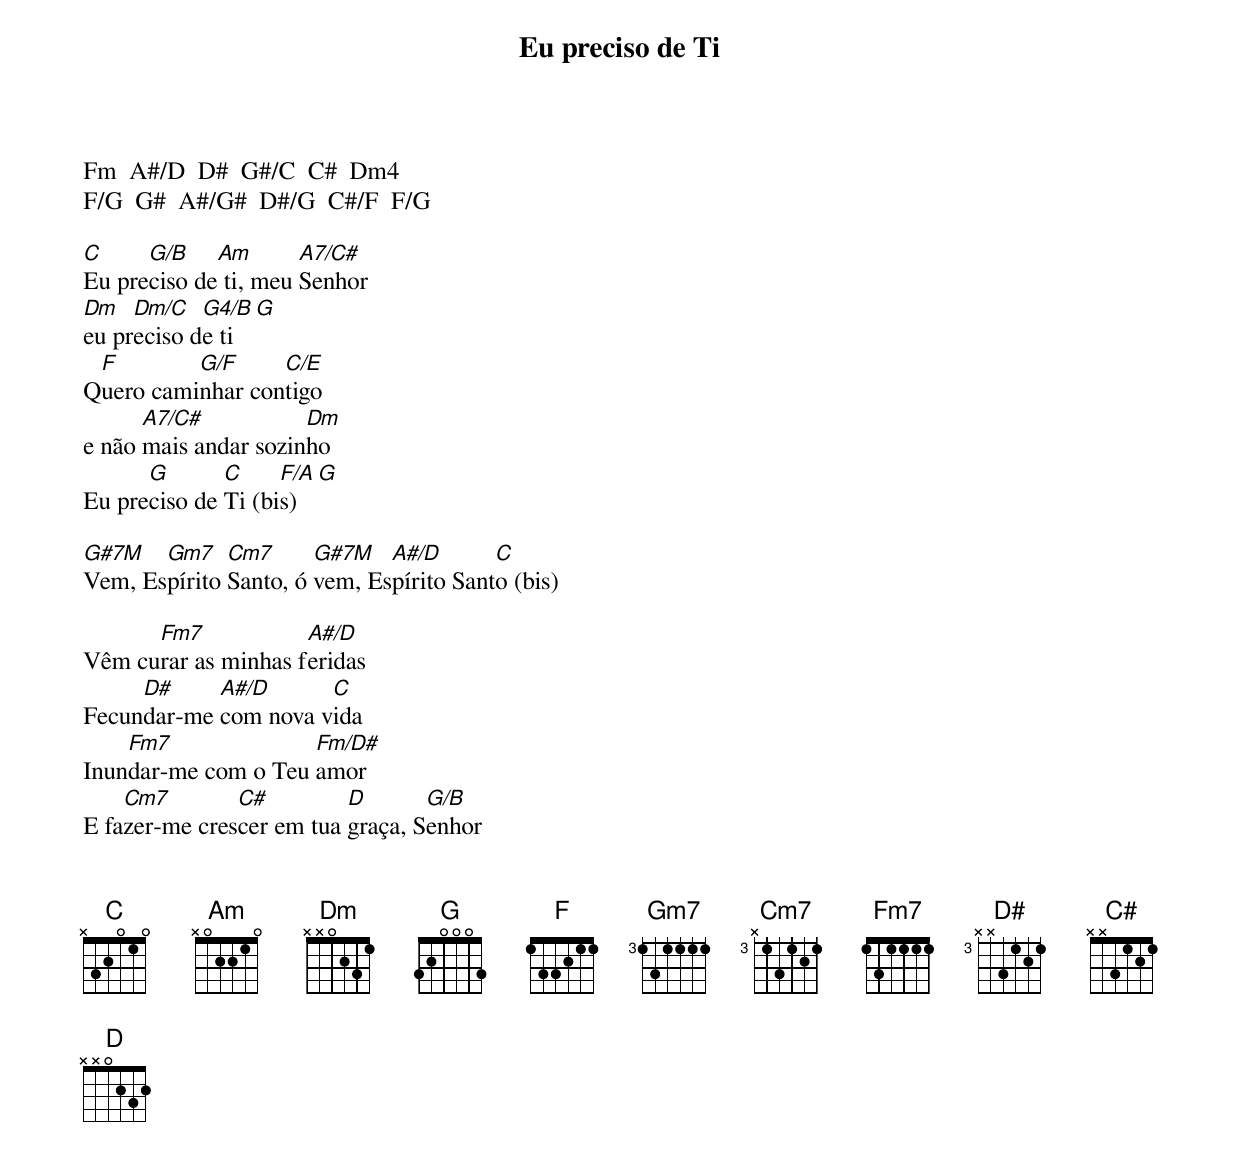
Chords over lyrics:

Eu preciso de Ti

Fm  A#/D  D#  G#/C  C#  Dm4
F/G  G#  A#/G#  D#/G  C#/F  F/G

C     G/B    Am       A7/C#
Eu preciso de ti, meu Senhor
Dm   Dm/C   G4/B G
eu preciso de ti
 F        G/F     C/E
Quero caminhar contigo
      A7/C#           Dm
e não mais andar sozinho
      G       C     F/A  G
Eu preciso de Ti (bis)

G#7M   Gm7    Cm7      G#7M   A#/D       C
Vem, Espírito Santo, ó vem, Espírito Santo (bis)

      Fm7            A#/D
Vêm curar as minhas feridas
     D#     A#/D      C
Fecundar-me com nova vida
    Fm7              Fm/D#
Inundar-me com o Teu amor
    Cm7        C#         D       G/B
E fazer-me crescer em tua graça, Senhor

<iframe src="https://www.youtube.com/embed/OAWlL68FziI" frameborder="0"></iframe>
